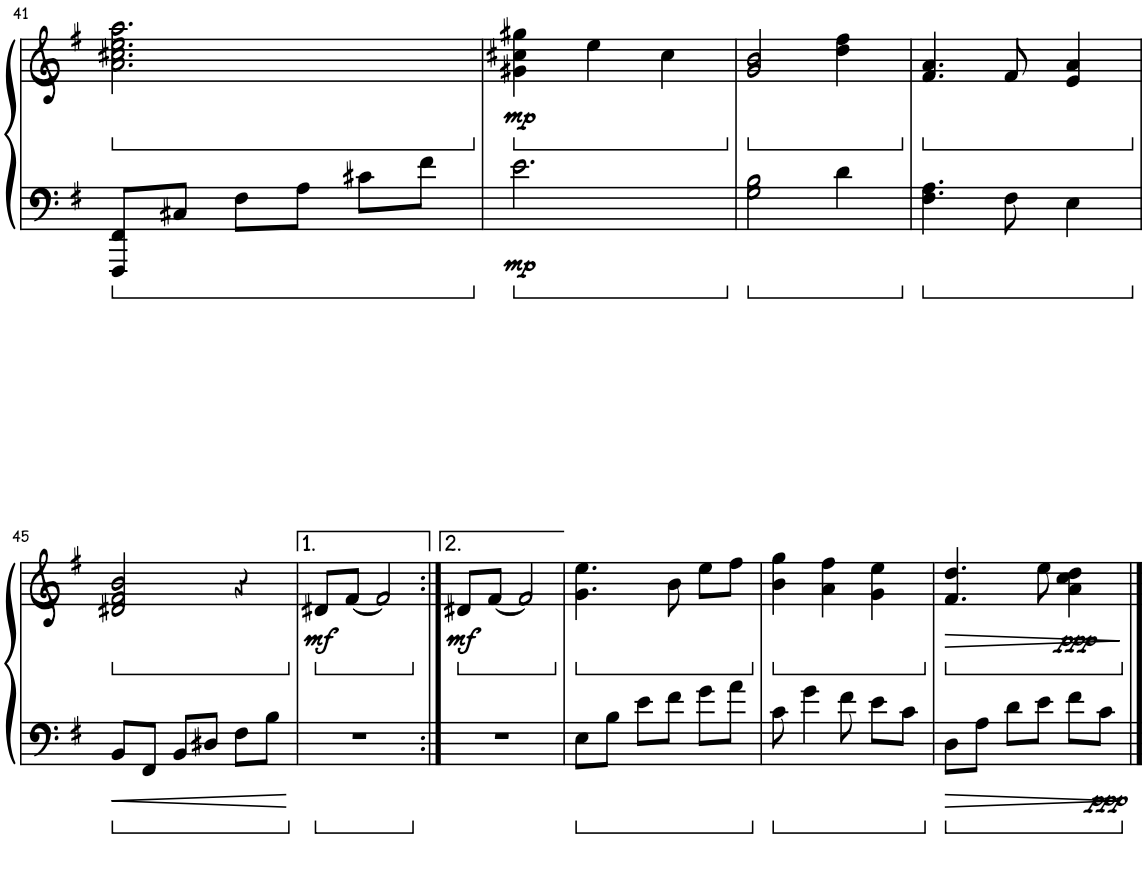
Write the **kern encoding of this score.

**kern	**kern	**dynam
*part1	*part1	*part1
*staff2	*staff1	*staff1/2
*I"Piano	*	*
*I'Pno.	*	*
!!LO:PB:g=z
*clefF4	*clefG2	*
*k[f#]	*k[f#]	*
*M3/4	*M3/4	*
*	*ped	*
=41	=41	=41
8FFF#/ 8FF#/L	2.a\ 2.cc#X\ 2.ee\ 2.aa\	.
8C#X/J	.	.
8F#\L	.	.
8A\J	.	.
8c#X\L	.	.
8f#\J	.	.
=42	=42	=42
*	*Xped	*
*	*ped	*
!	!	!LO:DY:b=2
!	!	!LO:DY:n=1:b
2.e\	4g#X\ 4cc#X\ 4gg#X\	mp mp
.	4ee\	.
.	4cc#\	.
=43	=43	=43
*	*Xped	*
*	*ped	*
2G\ 2B\	2g/ 2b/	.
4d\	4dd\ 4ff#\	.
=44	=44	=44
*	*Xped	*
*	*ped	*
4.F#\ 4.A\	4.f#/ 4.a/	.
8F#\	8f#/	.
4E\	4e/ 4a/	.
!!LO:LB:g=z
=45	=45	=45
*	*Xped	*
*	*ped	*
8BB/L	2d#X/ 2f#/ 2b/	.
8FF#/J	.	.
8BB/L	.	.
8D#X/J	.	.
8F#\L	4r	.
8B\J	.	.
=46	=46	=46
*	*Xped	*
*	*ped	*
!	!	!LO:DY:b
2.r	8d#X/L	mf
.	[8f#/J	.
.	2f#/]	.
=47:|!	=47:|!	=47:|!
*	*Xped	*
*	*ped	*
!	!	!LO:DY:b
2.r	8d#X/L	mf
.	[8f#/J	.
.	2f#/]	.
=48	=48	=48
*	*Xped	*
*	*ped	*
8E\L	4.g\ 4.ee\	.
8B\J	.	.
8e\L	.	.
8f#\J	8b\	.
8g\L	8ee\L	.
8a\J	8ff#\J	.
=49	=49	=49
*	*Xped	*
*	*ped	*
8c\	4b\ 4gg\	.
4g\	.	.
.	4a\ 4ff#\	.
8f#\	.	.
8e\L	4g\ 4ee\	.
8c\J	.	.
=50	=50	=50
*	*Xped	*
*	*ped	*
8D\L	4.f#/ 4.dd/	.
8A\J	.	.
8d\L	.	.
!	!	!LO:HP:b
8e\J	8ee\	>
!	!	!LO:DY:b
8f#\L	4a\ 4cc\ 4dd\	ppp
!	!	!LO:DY:b=2
8c\J	.	ppp
.	.	]
*	*Xped	*
==	==	==
*-	*-	*-
